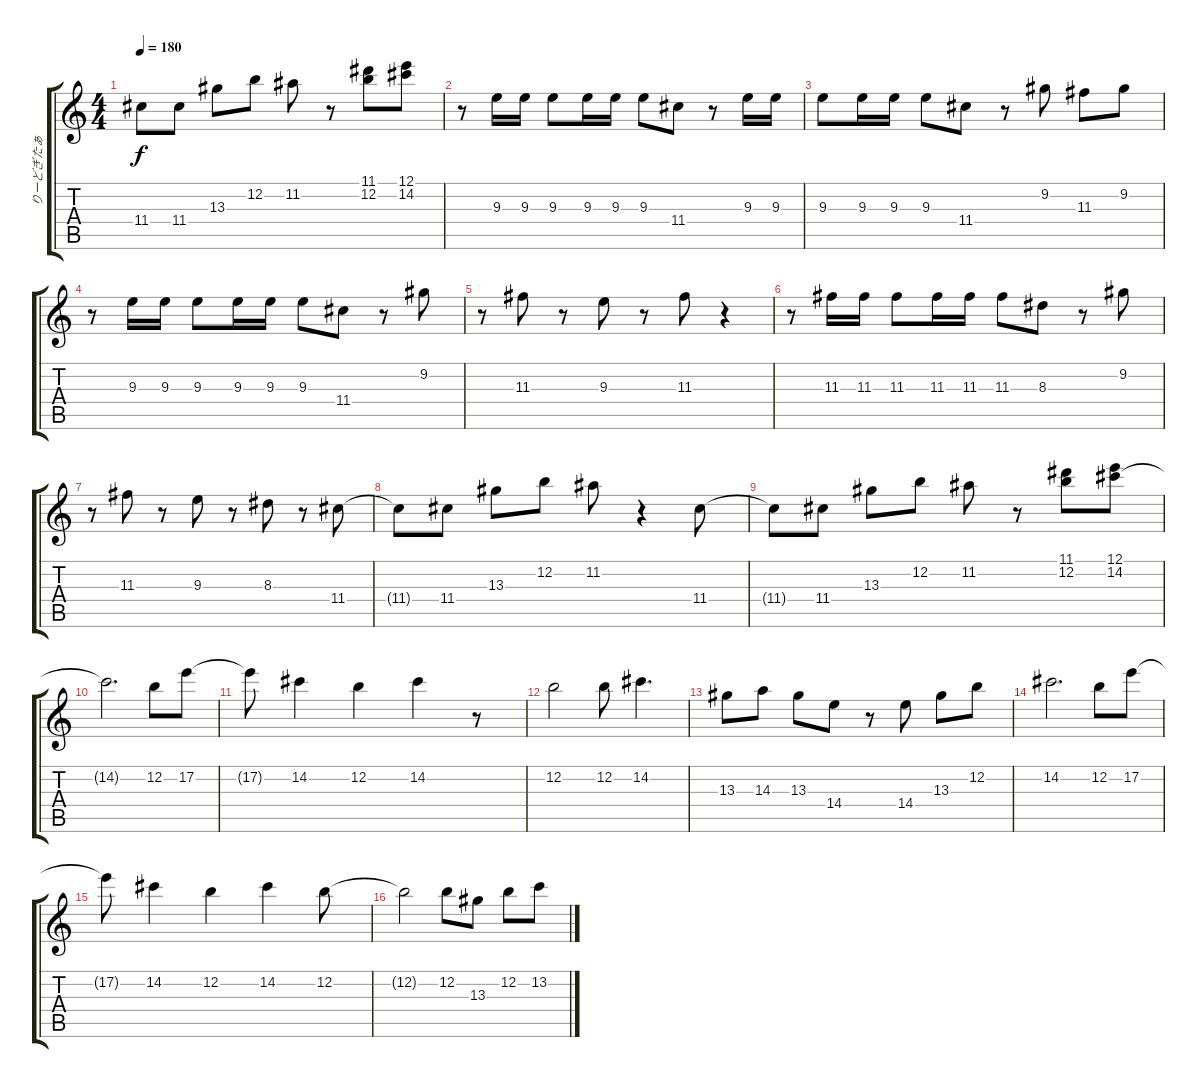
\track ("りーどぎたぁ" "りーどぎたぁ") {instrument distortionguitar}
\staff {score tabs}
\tuning (E4 B3 G3 D3 A2 E2) {hide}
\ts (4 4)
\tempo 180
\clef g2
\ks c
11.4{t}.8{dy f} 11.4.8 13.3.8 12.2.8 11.2.8 r.8 (11.1 12.2).8 (12.1 14.2).8 |
r.8 9.3.16 9.3.16 9.3.8 9.3.16 9.3.16 9.3.8 11.4.8 r.8 9.3.16 9.3.16 |
9.3.8 9.3.16 9.3.16 9.3.8 11.4.8 r.8 9.2.8 11.3.8 9.2.8 |
r.8 9.3.16 9.3.16 9.3.8 9.3.16 9.3.16 9.3.8 11.4.8 r.8 9.2.8 |
r.8 11.3.8 r.8 9.3.8 r.8 11.3.8 r.4 |
r.8 11.3.16 11.3.16 11.3.8 11.3.16 11.3.16 11.3.8 8.3.8 r.8 9.2.8 |
r.8 11.3.8 r.8 9.3.8 r.8 8.3.8 r.8 11.4.8 |
11.4{t}.8 11.4.8 13.3.8 12.2.8 11.2.8 r.4 11.4.8 |
11.4{t}.8 11.4.8 13.3.8 12.2.8 11.2.8 r.8 (11.1 12.2).8 (12.1 14.2).8 |
14.2{t}.2{d} 12.2.8 17.2.8 |
17.2{t}.8 14.2.4 12.2.4 14.2.4 r.8 |
12.2.2 12.2.8 14.2.4{d} |
13.3.8 14.3.8 13.3.8 14.4.8 r.8 14.4.8 13.3.8 12.2.8 |
14.2.2{d} 12.2.8 17.2.8 |
17.2{t}.8 14.2.4 12.2.4 14.2.4 12.2.8 |
12.2{t}.2 12.2.8 13.3.8 12.2.8 13.2.8
